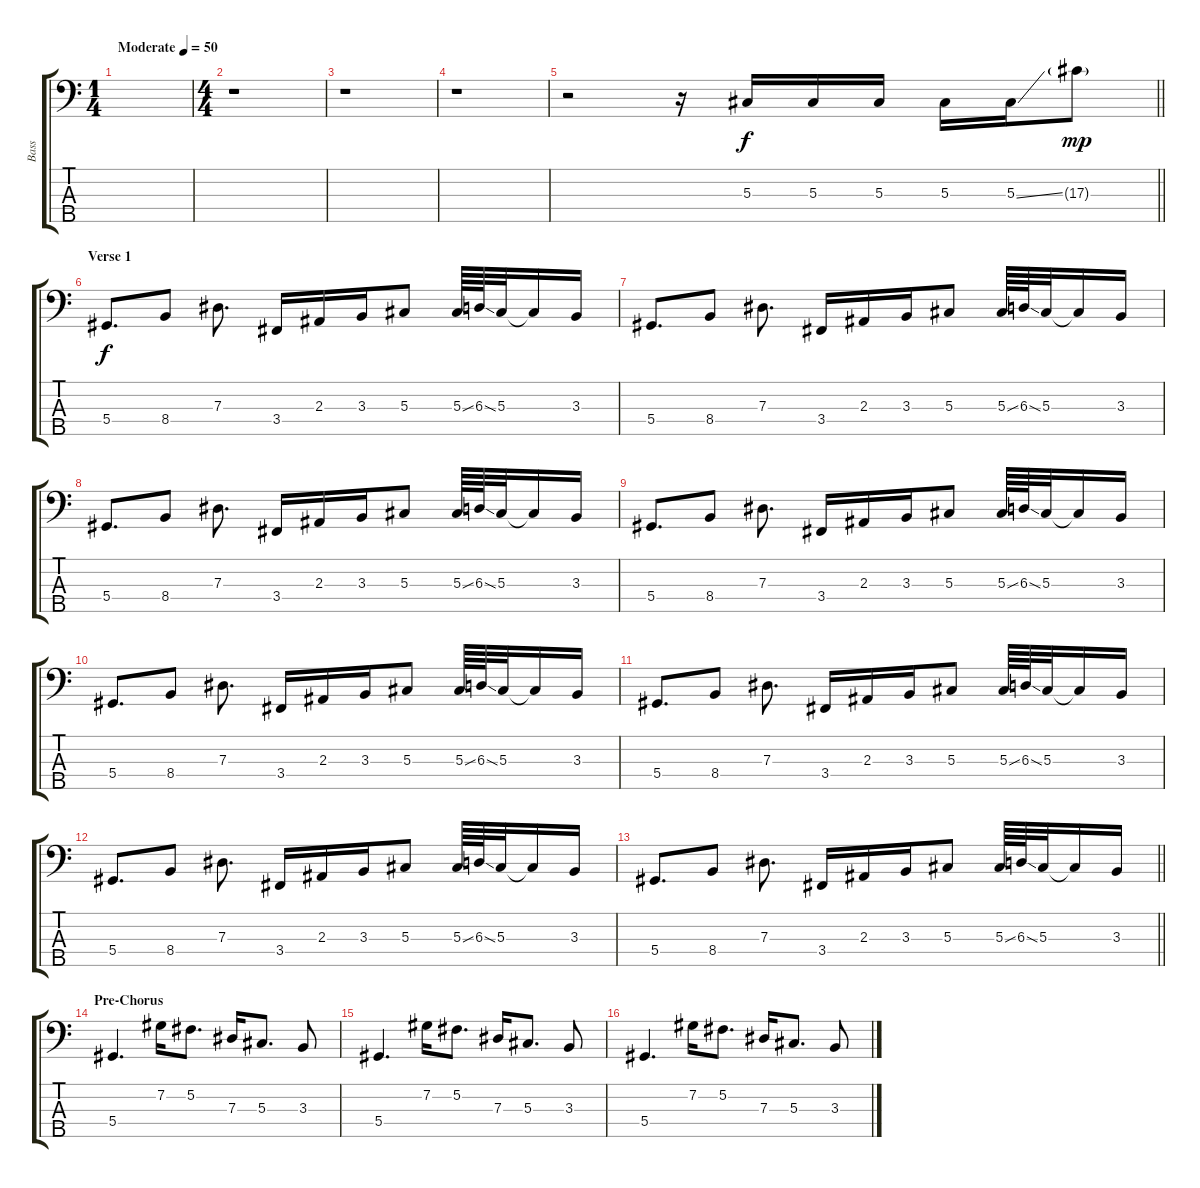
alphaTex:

\track ("Bass" "Bass") {instrument electricbasspick}
\staff {score tabs}
\tuning (Gb2 Db2 Ab1 Eb1 Bb0) {hide}
\ts (1 4)
\tempo (50 "Moderate")
\clef f4
\ks c
|
\ts (4 4)
r.1 |
r.1 |
r.1 |
\barLineRight lightlight
r.2 r.16 5.3.16 5.3.16 5.3.16 5.3.16 5.3{ss}.16 17.3{g}.8{dy mp} |
\section ("" "Verse 1")
5.4.8{d dy f} 8.4.8 7.3.8{d} 3.4.16 2.3.16 3.3.16 5.3.8 5.3{ss}.64 6.3{ss}.64 5.3.32 5.3{t}.16 3.3.16 |
5.4.8{d} 8.4.8 7.3.8{d} 3.4.16 2.3.16 3.3.16 5.3.8 5.3{ss}.64 6.3{ss}.64 5.3.32 5.3{t}.16 3.3.16 |
5.4.8{d} 8.4.8 7.3.8{d} 3.4.16 2.3.16 3.3.16 5.3.8 5.3{ss}.64 6.3{ss}.64 5.3.32 5.3{t}.16 3.3.16 |
5.4.8{d} 8.4.8 7.3.8{d} 3.4.16 2.3.16 3.3.16 5.3.8 5.3{ss}.64 6.3{ss}.64 5.3.32 5.3{t}.16 3.3.16 |
5.4.8{d} 8.4.8 7.3.8{d} 3.4.16 2.3.16 3.3.16 5.3.8 5.3{ss}.64 6.3{ss}.64 5.3.32 5.3{t}.16 3.3.16 |
5.4.8{d} 8.4.8 7.3.8{d} 3.4.16 2.3.16 3.3.16 5.3.8 5.3{ss}.64 6.3{ss}.64 5.3.32 5.3{t}.16 3.3.16 |
5.4.8{d} 8.4.8 7.3.8{d} 3.4.16 2.3.16 3.3.16 5.3.8 5.3{ss}.64 6.3{ss}.64 5.3.32 5.3{t}.16 3.3.16 |
\barLineRight lightlight
5.4.8{d} 8.4.8 7.3.8{d} 3.4.16 2.3.16 3.3.16 5.3.8 5.3{ss}.64 6.3{ss}.64 5.3.32 5.3{t}.16 3.3.16 |
\section ("" "Pre-Chorus")
5.4.4{d} 7.2.16 5.2.8{d} 7.3.16 5.3.8{d} 3.3.8 |
5.4.4{d} 7.2.16 5.2.8{d} 7.3.16 5.3.8{d} 3.3.8 |
5.4.4{d} 7.2.16 5.2.8{d} 7.3.16 5.3.8{d} 3.3.8
